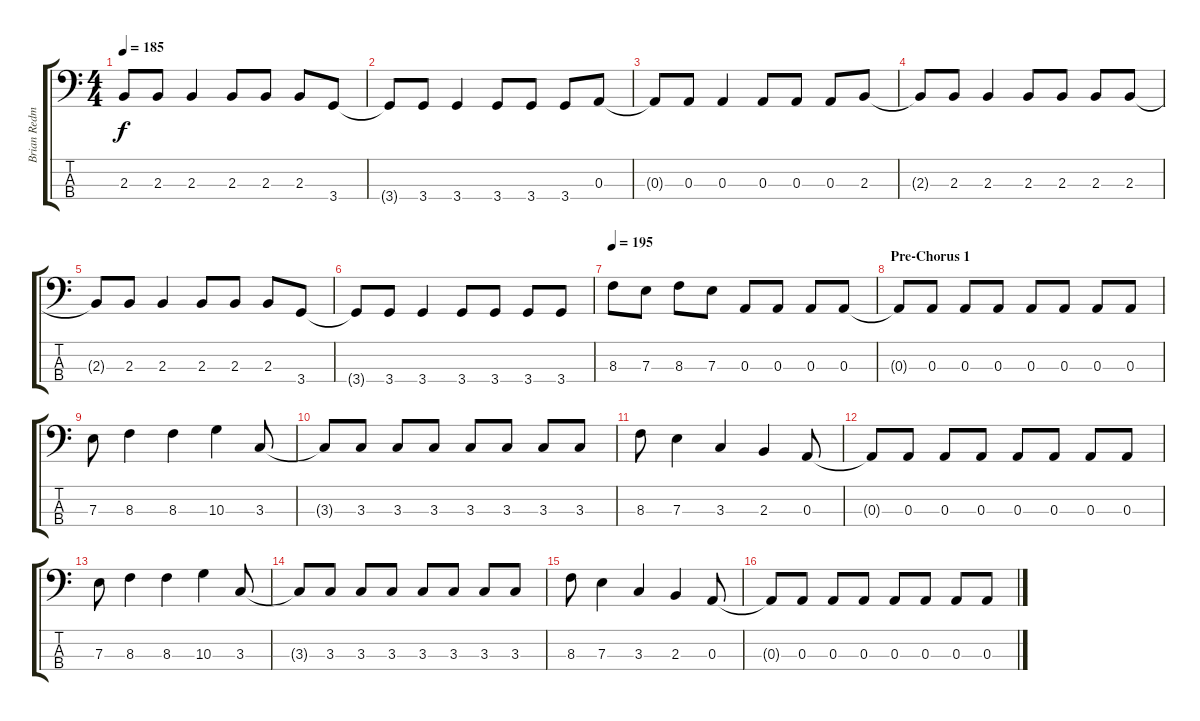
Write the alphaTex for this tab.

\track ("Brian Redman" "Brian Redm") {instrument electricbassfinger}
\staff {score tabs}
\tuning (G2 D2 A1 E1) {hide}
\ts (4 4)
\tempo 185
\clef f4
\ks c
2.3{t}.8{dy f} 2.3.8 2.3.4 2.3.8 2.3.8 2.3.8 3.4.8 |
3.4{t}.8 3.4.8 3.4.4 3.4.8 3.4.8 3.4.8 0.3.8 |
0.3{t}.8 0.3.8 0.3.4 0.3.8 0.3.8 0.3.8 2.3.8 |
2.3{t}.8 2.3.8 2.3.4 2.3.8 2.3.8 2.3.8 2.3.8 |
2.3{t}.8 2.3.8 2.3.4 2.3.8 2.3.8 2.3.8 3.4.8 |
3.4{t}.8 3.4.8 3.4.4 3.4.8 3.4.8 3.4.8 3.4.8 |
\tempo 195
8.3.8 7.3.8 8.3.8 7.3.8 0.3.8 0.3.8 0.3.8 0.3.8 |
\section ("" "Pre-Chorus 1")
0.3{t}.8 0.3.8 0.3.8 0.3.8 0.3.8 0.3.8 0.3.8 0.3.8 |
7.3.8 8.3.4 8.3.4 10.3.4 3.3.8 |
3.3{t}.8 3.3.8 3.3.8 3.3.8 3.3.8 3.3.8 3.3.8 3.3.8 |
8.3.8 7.3.4 3.3.4 2.3.4 0.3.8 |
0.3{t}.8 0.3.8 0.3.8 0.3.8 0.3.8 0.3.8 0.3.8 0.3.8 |
7.3.8 8.3.4 8.3.4 10.3.4 3.3.8 |
3.3{t}.8 3.3.8 3.3.8 3.3.8 3.3.8 3.3.8 3.3.8 3.3.8 |
8.3.8 7.3.4 3.3.4 2.3.4 0.3.8 |
0.3{t}.8 0.3.8 0.3.8 0.3.8 0.3.8 0.3.8 0.3.8 0.3.8
